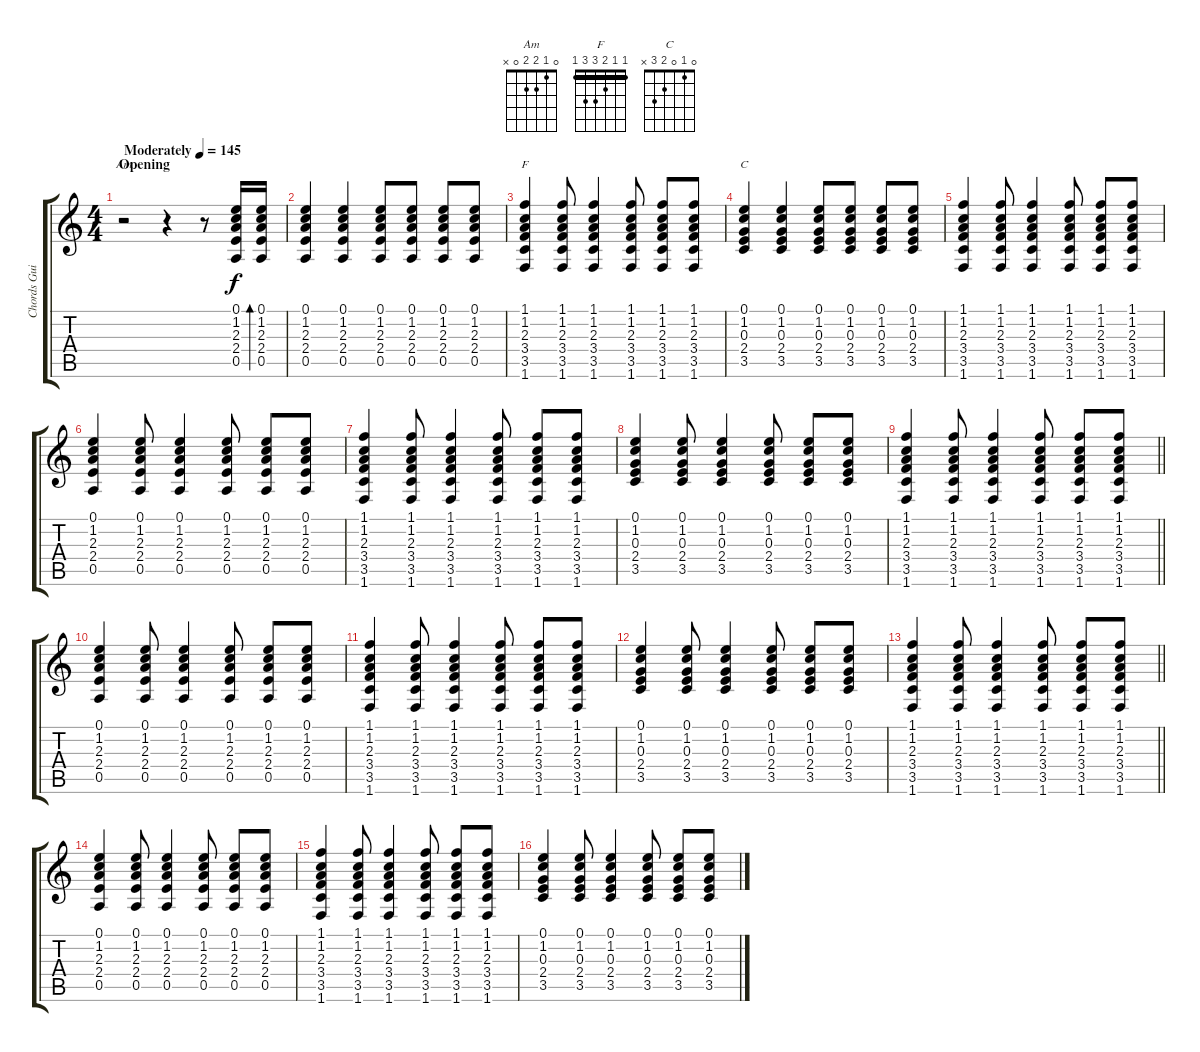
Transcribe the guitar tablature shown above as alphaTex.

\track ("Chords Guitar" "Chords Gui") {instrument acousticguitarsteel}
\staff {score tabs}
\tuning (E4 B3 G3 D3 A2 E2) {hide}
\chord ("Am" 0 1 2 2 0 x)
\chord ("F" 1 1 2 3 3 1) {barre 1}
\chord ("C" 0 1 0 2 3 x)
\ts (4 4)
\section ("" "Opening")
\tempo (145 "Moderately")
\clef g2
\ks c
r.2{ch "Am" dy f instrument acousticguitarsteel} r.4 r.8 (0.1 1.2 2.3 2.4 0.5).16 (0.1 1.2 2.3 2.4 0.5).16{bd 60} |
(0.1 1.2 2.3 2.4 0.5).4 (0.1 1.2 2.3 2.4 0.5).4 (0.1 1.2 2.3 2.4 0.5).8 (0.1 1.2 2.3 2.4 0.5).8 (0.1 1.2 2.3 2.4 0.5).8 (0.1 1.2 2.3 2.4 0.5).8 |
(1.1 1.2 2.3 3.4 3.5 1.6).4{ch "F"} (1.1 1.2 2.3 3.4 3.5 1.6).8 (1.1 1.2 2.3 3.4 3.5 1.6).4 (1.1 1.2 2.3 3.4 3.5 1.6).8 (1.1 1.2 2.3 3.4 3.5 1.6).8 (1.1 1.2 2.3 3.4 3.5 1.6).8 |
(0.1 1.2 0.3 2.4 3.5).4{ch "C"} (0.1 1.2 0.3 2.4 3.5).4 (0.1 1.2 0.3 2.4 3.5).8 (0.1 1.2 0.3 2.4 3.5).8 (0.1 1.2 0.3 2.4 3.5).8 (0.1 1.2 0.3 2.4 3.5).8 |
(1.1 1.2 2.3 3.4 3.5 1.6).4 (1.1 1.2 2.3 3.4 3.5 1.6).8 (1.1 1.2 2.3 3.4 3.5 1.6).4 (1.1 1.2 2.3 3.4 3.5 1.6).8 (1.1 1.2 2.3 3.4 3.5 1.6).8 (1.1 1.2 2.3 3.4 3.5 1.6).8 |
(0.1 1.2 2.3 2.4 0.5).4 (0.1 1.2 2.3 2.4 0.5).8 (0.1 1.2 2.3 2.4 0.5).4 (0.1 1.2 2.3 2.4 0.5).8 (0.1 1.2 2.3 2.4 0.5).8 (0.1 1.2 2.3 2.4 0.5).8 |
(1.1 1.2 2.3 3.4 3.5 1.6).4 (1.1 1.2 2.3 3.4 3.5 1.6).8 (1.1 1.2 2.3 3.4 3.5 1.6).4 (1.1 1.2 2.3 3.4 3.5 1.6).8 (1.1 1.2 2.3 3.4 3.5 1.6).8 (1.1 1.2 2.3 3.4 3.5 1.6).8 |
(0.1 1.2 0.3 2.4 3.5).4 (0.1 1.2 0.3 2.4 3.5).8 (0.1 1.2 0.3 2.4 3.5).4 (0.1 1.2 0.3 2.4 3.5).8 (0.1 1.2 0.3 2.4 3.5).8 (0.1 1.2 0.3 2.4 3.5).8 |
\barLineRight lightlight
(1.1 1.2 2.3 3.4 3.5 1.6).4 (1.1 1.2 2.3 3.4 3.5 1.6).8 (1.1 1.2 2.3 3.4 3.5 1.6).4 (1.1 1.2 2.3 3.4 3.5 1.6).8 (1.1 1.2 2.3 3.4 3.5 1.6).8 (1.1 1.2 2.3 3.4 3.5 1.6).8 |
(0.1 1.2 2.3 2.4 0.5).4 (0.1 1.2 2.3 2.4 0.5).8 (0.1 1.2 2.3 2.4 0.5).4 (0.1 1.2 2.3 2.4 0.5).8 (0.1 1.2 2.3 2.4 0.5).8 (0.1 1.2 2.3 2.4 0.5).8 |
(1.1 1.2 2.3 3.4 3.5 1.6).4 (1.1 1.2 2.3 3.4 3.5 1.6).8 (1.1 1.2 2.3 3.4 3.5 1.6).4 (1.1 1.2 2.3 3.4 3.5 1.6).8 (1.1 1.2 2.3 3.4 3.5 1.6).8 (1.1 1.2 2.3 3.4 3.5 1.6).8 |
(0.1 1.2 0.3 2.4 3.5).4 (0.1 1.2 0.3 2.4 3.5).8 (0.1 1.2 0.3 2.4 3.5).4 (0.1 1.2 0.3 2.4 3.5).8 (0.1 1.2 0.3 2.4 3.5).8 (0.1 1.2 0.3 2.4 3.5).8 |
\barLineRight lightlight
(1.1 1.2 2.3 3.4 3.5 1.6).4 (1.1 1.2 2.3 3.4 3.5 1.6).8 (1.1 1.2 2.3 3.4 3.5 1.6).4 (1.1 1.2 2.3 3.4 3.5 1.6).8 (1.1 1.2 2.3 3.4 3.5 1.6).8 (1.1 1.2 2.3 3.4 3.5 1.6).8 |
(0.1 1.2 2.3 2.4 0.5).4 (0.1 1.2 2.3 2.4 0.5).8 (0.1 1.2 2.3 2.4 0.5).4 (0.1 1.2 2.3 2.4 0.5).8 (0.1 1.2 2.3 2.4 0.5).8 (0.1 1.2 2.3 2.4 0.5).8 |
(1.1 1.2 2.3 3.4 3.5 1.6).4 (1.1 1.2 2.3 3.4 3.5 1.6).8 (1.1 1.2 2.3 3.4 3.5 1.6).4 (1.1 1.2 2.3 3.4 3.5 1.6).8 (1.1 1.2 2.3 3.4 3.5 1.6).8 (1.1 1.2 2.3 3.4 3.5 1.6).8 |
(0.1 1.2 0.3 2.4 3.5).4 (0.1 1.2 0.3 2.4 3.5).8 (0.1 1.2 0.3 2.4 3.5).4 (0.1 1.2 0.3 2.4 3.5).8 (0.1 1.2 0.3 2.4 3.5).8 (0.1 1.2 0.3 2.4 3.5).8
